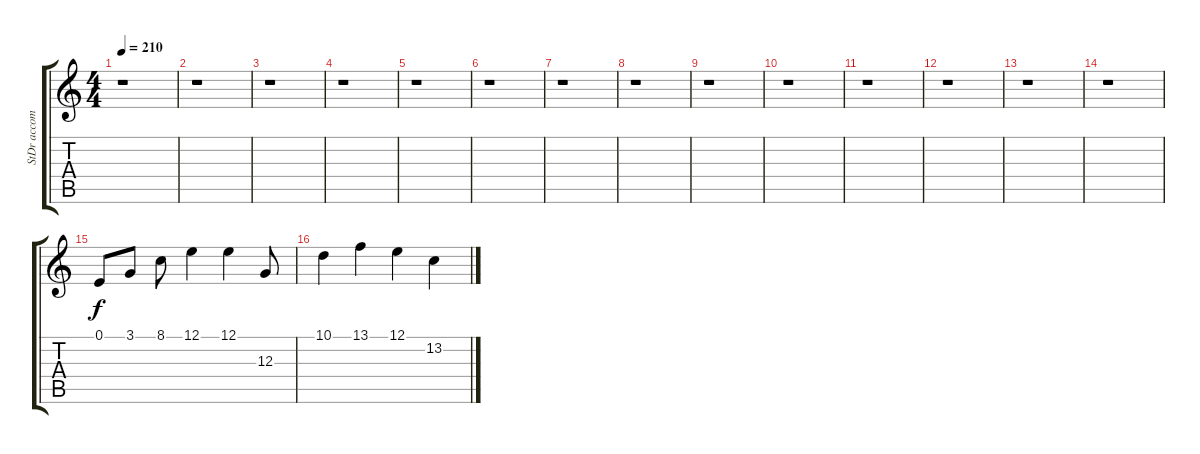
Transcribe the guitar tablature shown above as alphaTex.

\track ("StDr accomp         " "StDr accom") {instrument steeldrums}
\staff {score tabs}
\tuning (E4 B3 G3 D3 A2 E2) {hide}
\ts (4 4)
\tempo 210
\clef g2
\ks c
r.1{dy f} |
r.1 |
r.1 |
r.1 |
r.1 |
r.1 |
r.1 |
r.1 |
r.1 |
r.1 |
r.1 |
r.1 |
r.1 |
r.1 |
0.1.8 3.1.8 8.1.8 12.1.4 12.1.4 12.3.8 |
10.1.4 13.1.4 12.1.4 13.2.4
